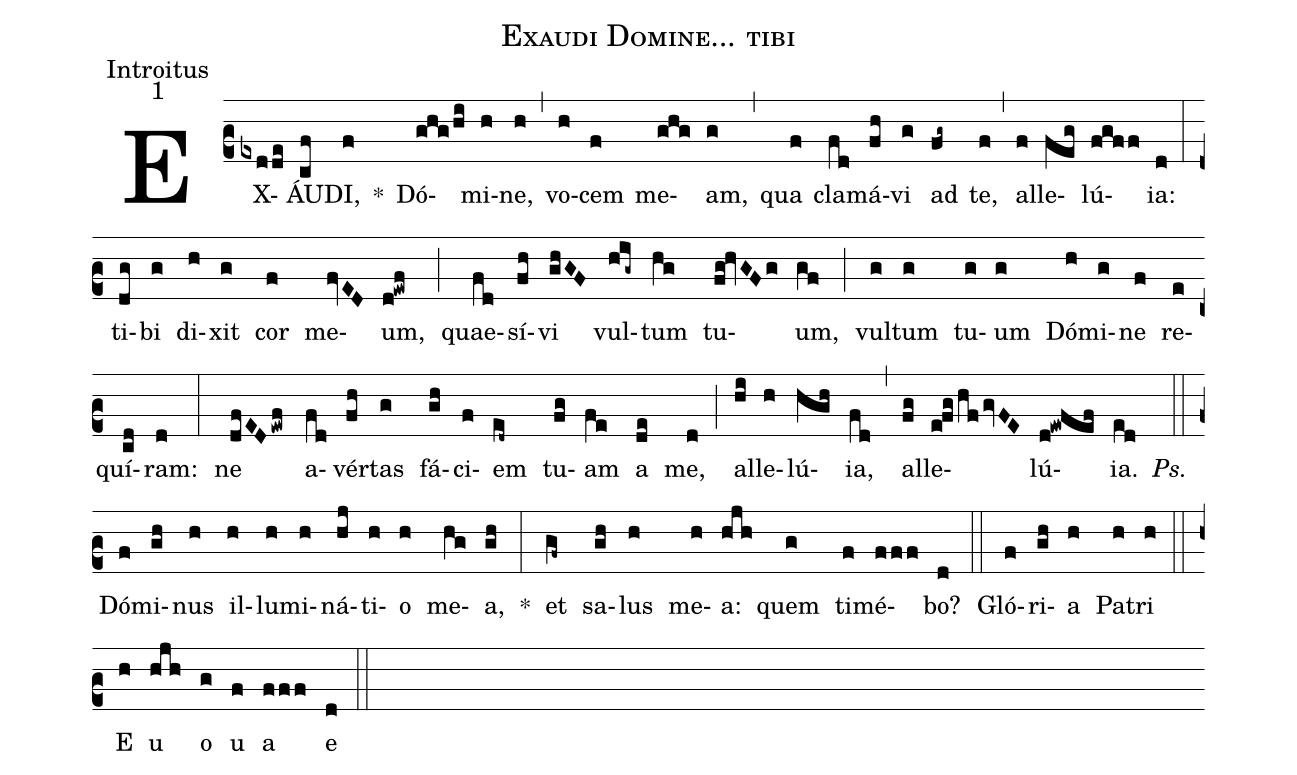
name:Exaudi Domine... tibi;
office-part:Introitus;
mode:1;
%%
(c2) EX(exdde)ÁU(cf)DI,(f) *() Dó(ghg/hi)mi(h)ne,(h) (,) vo(h)cem(f) me(ghg)am,(g) (,) qua(f) cla(fd)má(fh)vi(g) ad(fg~) te,(f) (,) al(f)le(feg)lú(fgff)ia:(d) (:) ti(dg)bi(g) di(h)xit(g) cor(f) me(fvED)um,(d!ewf) (;) quae(fd)sí(fh)vi(ghGF) vul(hig~)tum(hg) tu(fg!hvGFg)um,(gf) (;) vul(g)tum(g) tu(g)um(g) Dó(h)mi(g)ne(f) re(e)quí(cd)ram:(d) (:) ne(dfED/ewf) a(fd)vér(fh)tas(g) fá(gh)ci(f)em(ed~) tu(fg)am(fe) a(de) me,(d) (;) al(hi)le(h)lú(hgh)ia,(fd) (,) al(fg)le(e!fg/hf/gvFE)lú(d!ewfef)ia.(ed) <i>Ps.</i>(::) Dó(f)mi(gh)nus(h) il(h)lu(h)mi(h)ná(hj)ti(h)o(h) me(hg)a,(gh) *(:) et(gf~) sa(gh)lus(h) me(h)a:(hjh) quem(g) ti(f)mé(fff)bo?(d) (::) Gló(f)ri(gh)a(h) Pa(h)tri(h) (::) E(h) u(hjh) o(g) u(f) a(fff) e(d) (::)
